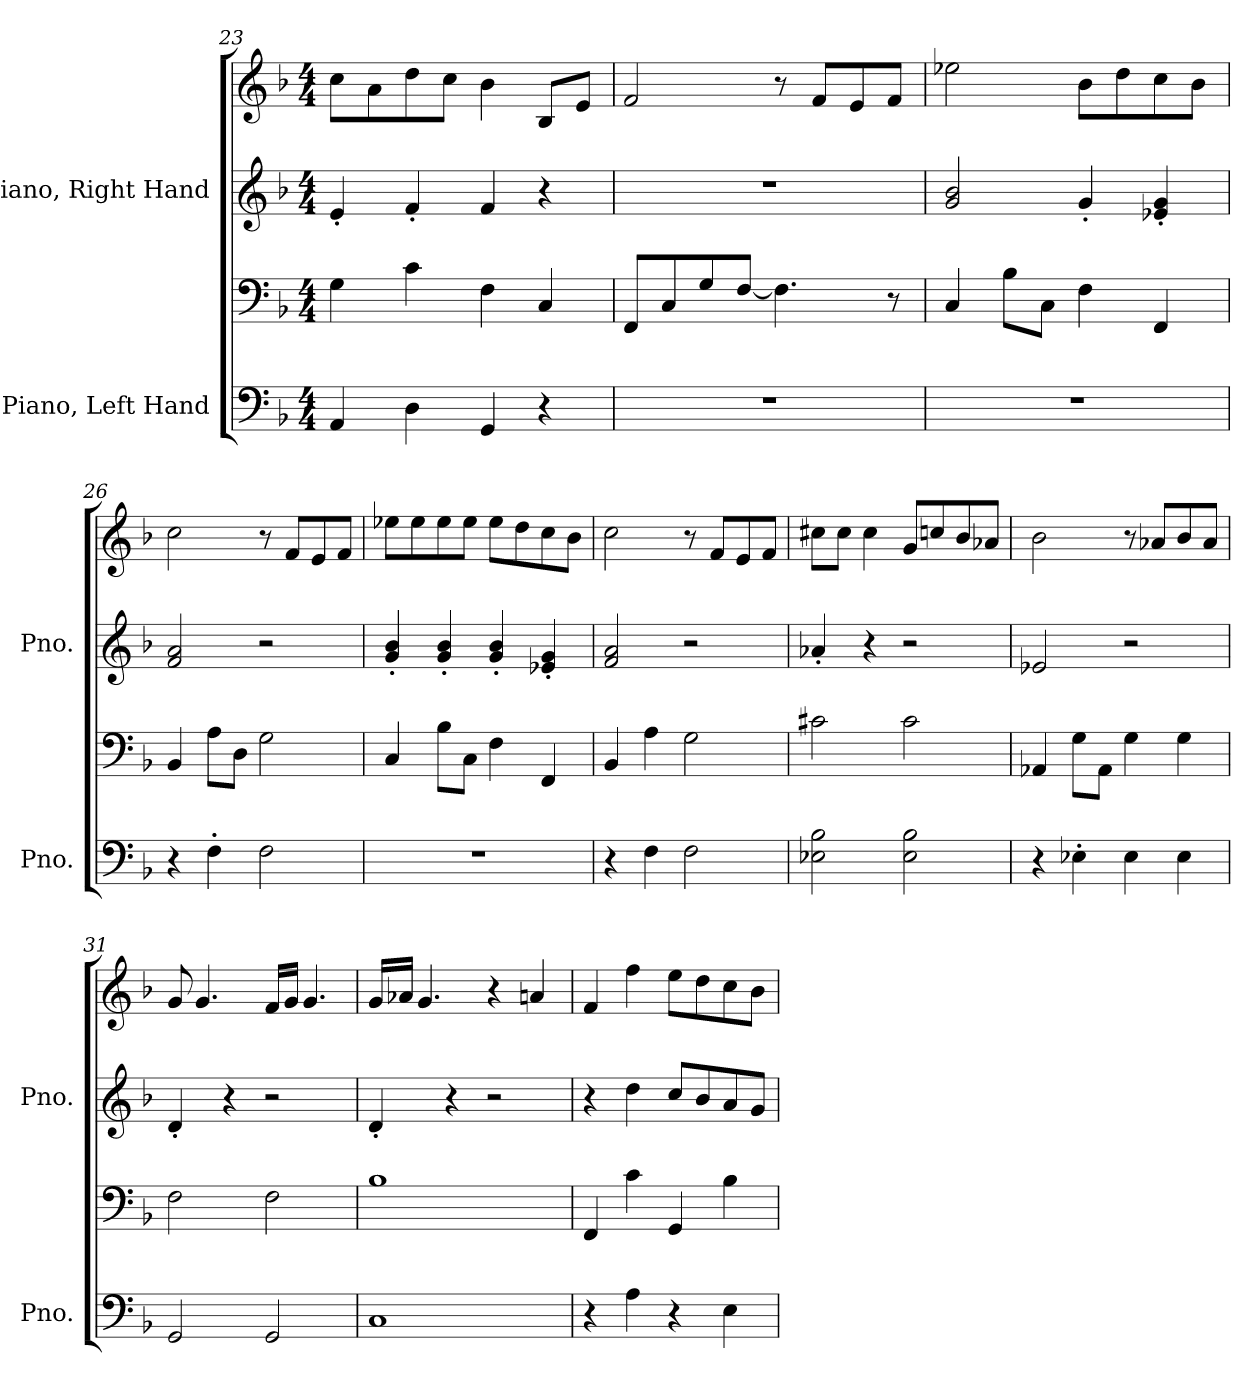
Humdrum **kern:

**kern	**kern	**kern	**kern
*part2	*part2	*part1	*part1
*staff4	*staff3	*staff2	*staff1
*I"Piano, Left Hand	*	*I"Piano, Right Hand	*
*I'Pno.	*	*I'Pno.	*
*clefF4	*clefF4	*clefG2	*clefG2
*k[b-]	*k[b-]	*k[b-]	*k[b-]
*M4/4	*M4/4	*M4/4	*M4/4
=23	=23	=23	=23
4AA/	4G\	4e'/	8cc\L
.	.	.	8a\
4D\	4c\	4f'/	8dd\
.	.	.	8cc\J
4GG/	4F\	4f/	4b-\
4r	4C/	4r	8B-/L
.	.	.	8e/J
!!LO:LB:g=z
=24	=24	=24	=24
1r	8FF/L	1r	2f/
.	8C/	.	.
.	8G/	.	.
.	[8F/J	.	.
.	4.F\]	.	8r
.	.	.	8f/L
.	.	.	8e/
.	8r	.	8f/J
=25	=25	=25	=25
1r	4C/	2g/ 2b-/	2ee-X\
.	8B-\L	.	.
.	8C\J	.	.
.	4F\	4g'/	8b-\L
.	.	.	8dd\
.	4FF/	4e-X/' 4g/'	8cc\
.	.	.	8b-\J
=26	=26	=26	=26
4r	4BB-/	2f/ 2a/	2cc\
4F'\	8A\L	.	.
.	8D\J	.	.
2F\	2G\	2r	8r
.	.	.	8f/L
.	.	.	8e/
.	.	.	8f/J
=27	=27	=27	=27
1r	4C/	4g/' 4b-/'	8ee-X\L
.	.	.	8ee-\
.	8B-\L	4g/' 4b-/'	8ee-\
.	8C\J	.	8ee-\J
.	4F\	4g/' 4b-/'	8ee-\L
.	.	.	8dd\
.	4FF/	4e-X/' 4g/'	8cc\
.	.	.	8b-\J
=28	=28	=28	=28
4r	4BB-/	2f/ 2a/	2cc\
4F\	4A\	.	.
2F\	2G\	2r	8r
.	.	.	8f/L
.	.	.	8e/
.	.	.	8f/J
!!LO:PB:g=z
=29	=29	=29	=29
2E-X\ 2B-\	2c#X\	4a-X'/	8cc#X\L
.	.	.	8cc#\J
.	.	4r	4cc#\
2E-\ 2B-\	2c#\	2r	8g/L
.	.	.	8ccn/
.	.	.	8b-/
.	.	.	8a-X/J
=30	=30	=30	=30
4r	4AA-X/	2e-X/	2b-\
4E-X'\	8G\L	.	.
.	8AA-\J	.	.
4E-\	4G\	2r	8r
.	.	.	8a-X/L
4E-\	4G\	.	8b-/
.	.	.	8a-/J
=31	=31	=31	=31
2GG/	2F\	4d'/	8g/
.	.	.	4.g/
.	.	4r	.
2GG/	2F\	2r	16f/LL
.	.	.	16g/JJ
.	.	.	4.g/
=32	=32	=32	=32
1C	1B-	4d'/	16g/LL
.	.	.	16a-X/JJ
.	.	.	4.g/
.	.	4r	.
.	.	2r	4r
.	.	.	4an/
=33	=33	=33	=33
4r	4FF/	4r	4f/
4A\	4c\	4dd\	4ff\
4r	4GG/	8cc/L	8ee\L
.	.	8b-/	8dd\
4E\	4B-\	8a/	8cc\
.	.	8g/J	8b-\J
=	=	=	=
*-	*-	*-	*-
